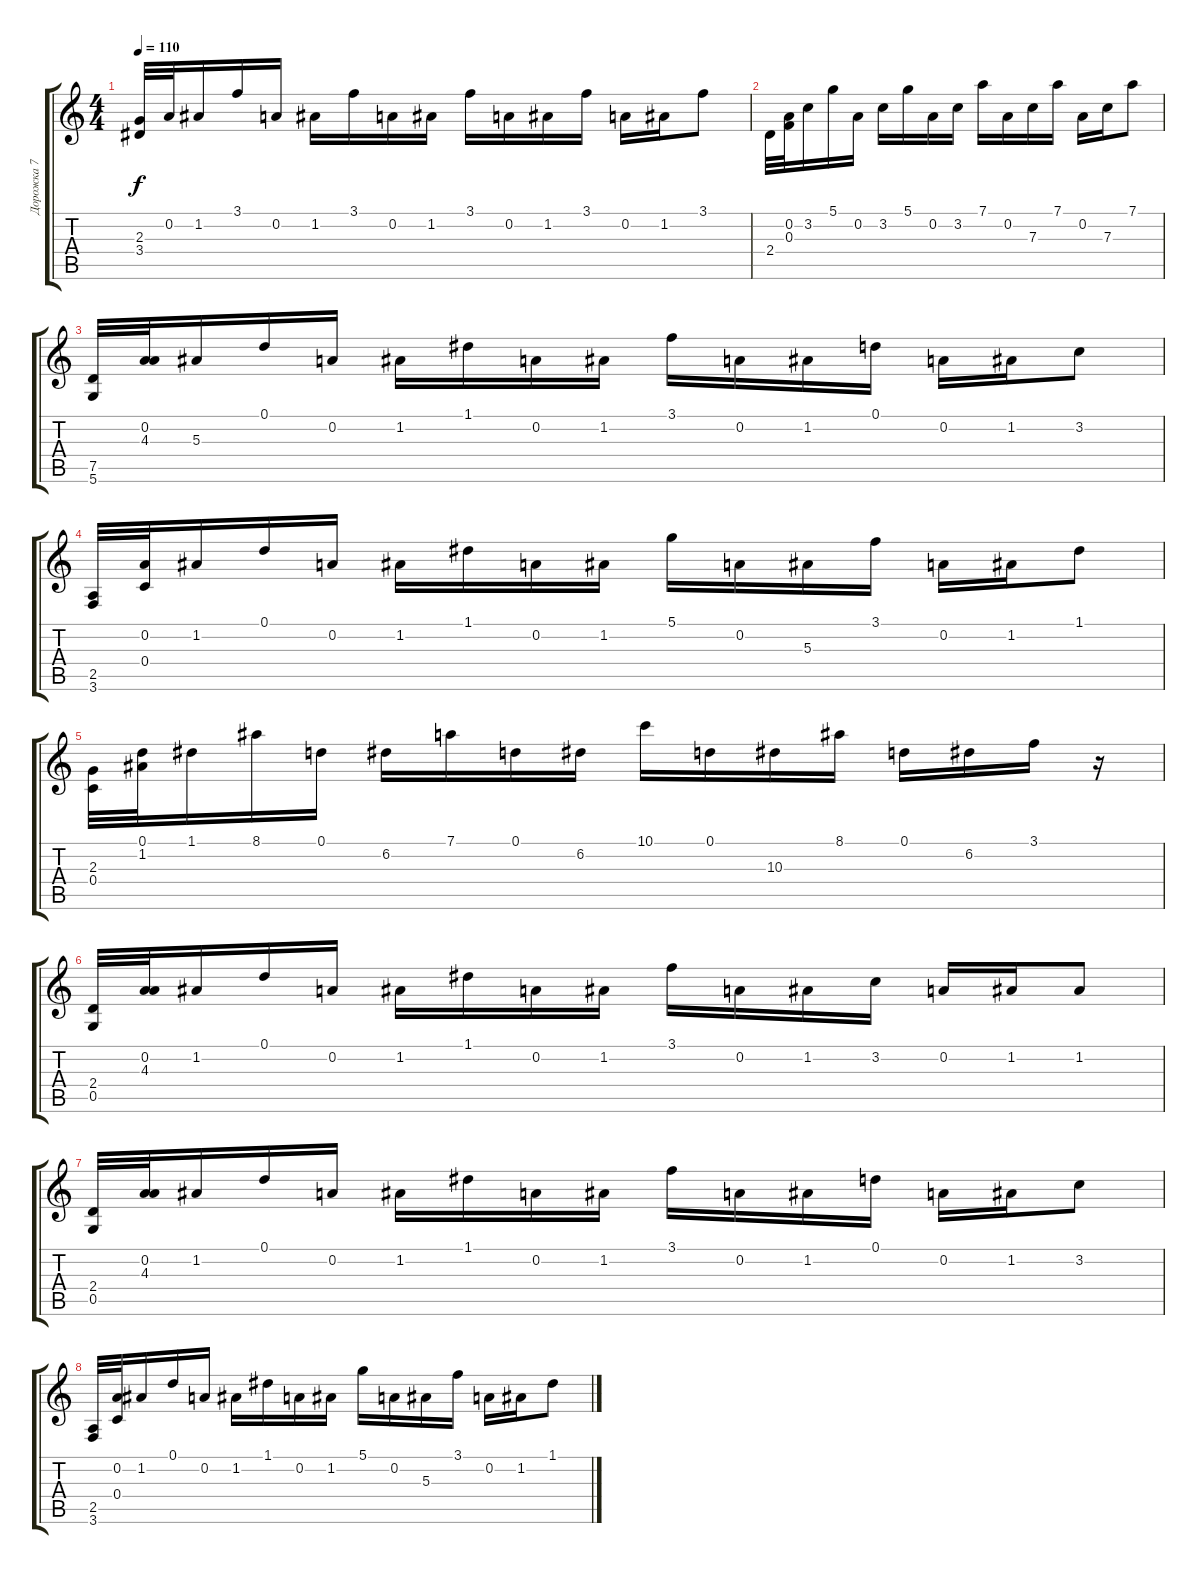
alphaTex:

\track ("Дорожка 7" "Дорожка 7") {instrument acousticguitarsteel}
\staff {score tabs}
\tuning (D4 A3 F3 C3 G2 D2) {hide}
\ts (4 4)
\tempo 110
\clef g2
\ks c
(2.3 3.4).32{dy f} 0.2.32 1.2.16 3.1.16 0.2.16 1.2.16 3.1.16 0.2.16 1.2.16 3.1.16 0.2.16 1.2.16 3.1.16 0.2.16 1.2.16 3.1.8 |
2.4.32 (0.2 0.3).32 3.2.16 5.1.16 0.2.16 3.2.16 5.1.16 0.2.16 3.2.16 7.1.16 0.2.16 7.3.16 7.1.16 0.2.16 7.3.16 7.1.8 |
(7.5 5.6).32 (0.2 4.3).32 5.3.16 0.1.16 0.2.16 1.2.16 1.1.16 0.2.16 1.2.16 3.1.16 0.2.16 1.2.16 0.1.16 0.2.16 1.2.16 3.2.8 |
(2.5 3.6).32 (0.2 0.4).32 1.2.16 0.1.16 0.2.16 1.2.16 1.1.16 0.2.16 1.2.16 5.1.16 0.2.16 5.3.16 3.1.16 0.2.16 1.2.16 1.1.8 |
(2.3 0.4).32 (0.1 1.2).32 1.1.16 8.1.16 0.1.16 6.2.16 7.1.16 0.1.16 6.2.16 10.1.16 0.1.16 10.3.16 8.1.16 0.1.16 6.2.16 3.1.16 r.16 |
(2.4 0.5).32 (0.2 4.3).32 1.2.16 0.1.16 0.2.16 1.2.16 1.1.16 0.2.16 1.2.16 3.1.16 0.2.16 1.2.16 3.2.16 0.2.16 1.2.16 1.2.8 |
(2.4 0.5).32 (0.2 4.3).32 1.2.16 0.1.16 0.2.16 1.2.16 1.1.16 0.2.16 1.2.16 3.1.16 0.2.16 1.2.16 0.1.16 0.2.16 1.2.16 3.2.8 |
(2.5 3.6).32 (0.2 0.4).32 1.2.16 0.1.16 0.2.16 1.2.16 1.1.16 0.2.16 1.2.16 5.1.16 0.2.16 5.3.16 3.1.16 0.2.16 1.2.16 1.1.8
